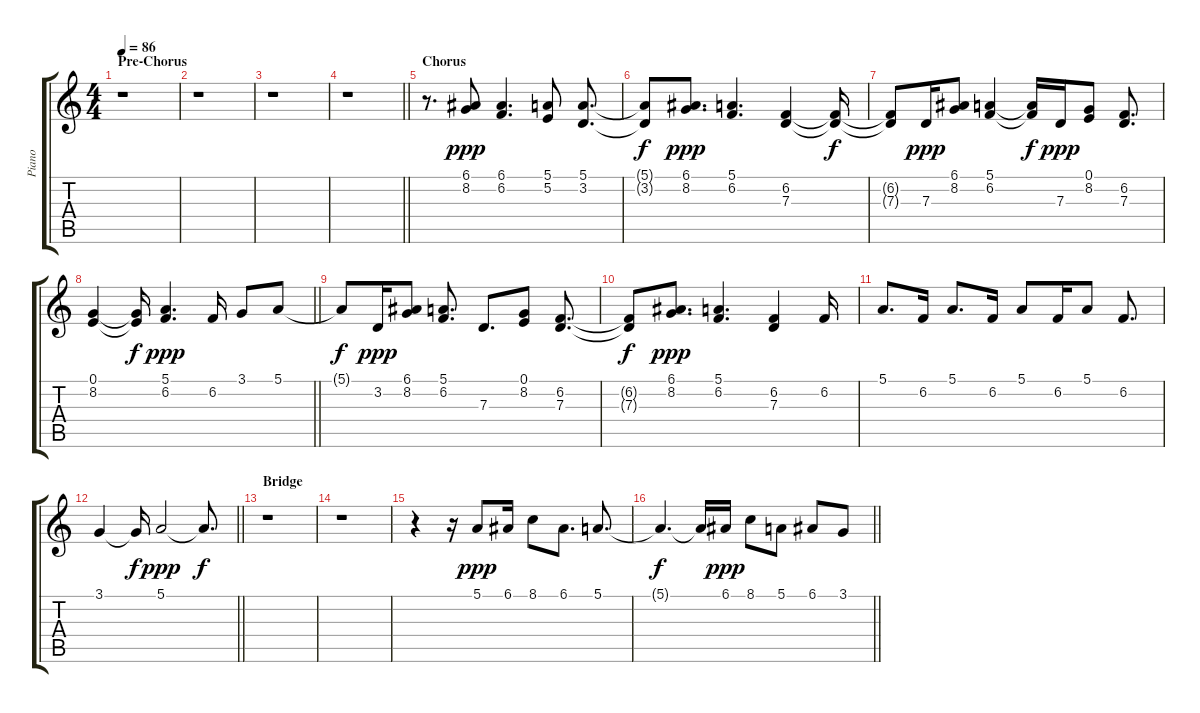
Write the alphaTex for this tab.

\track ("Piano" "Piano") {instrument acousticgrandpiano}
\staff {score tabs}
\tuning (E4 B3 G3 D3 A2 E2) {hide}
\ts (4 4)
\section ("" "Pre-Chorus")
\tempo 86
\clef g2
\ks c
r.1{dy f} |
r.1 |
r.1 |
\barLineRight lightlight
r.1 |
\section ("" "Chorus")
r.8{d} (6.1 8.2).8{dy ppp} (6.1 6.2).4{d} (5.1 5.2).8 (5.1 3.2).8{d} |
(5.1{t} 3.2{t}).8{dy f} (6.1 8.2).8{d dy ppp} (5.1 6.2).4{d} (6.2 7.3).4 (6.2{t} 7.3{t}).16{dy f} |
(6.2{t} 7.3{t}).8 7.3.16{dy ppp} (6.1 8.2).8 (5.1 6.2).4 (5.1{t} 6.2{t}).16{dy f} 7.3.16{dy ppp} (0.1 8.2).8 (6.2 7.3).8{d} |
\barLineRight lightlight
(0.1 8.2).4 (0.1{t} 8.2{t}).16{dy f} (5.1 6.2).4{d dy ppp} 6.2.16 3.1.8 5.1.8 |
5.1{t}.8{dy f} 3.2.16{dy ppp} (6.1 8.2).8 (5.1 6.2).8{d} 7.3.8{d} (0.1 8.2).8 (6.2 7.3).8{d} |
(6.2{t} 7.3{t}).8{dy f} (6.1 8.2).8{d dy ppp} (5.1 6.2).4{d} (6.2 7.3).4 6.2.16 |
5.1.8{d} 6.2.16 5.1.8{d} 6.2.16 5.1.8 6.2.16 5.1.8 6.2.8{d} |
\barLineRight lightlight
3.1.4 3.1{t}.16{dy f} 5.1.2{dy ppp} 5.1{t}.8{d dy f} |
\section ("" "Bridge")
r.1 |
r.1 |
r.4 r.16 5.1.8{dy ppp} 6.1.16 8.1.8 6.1.8{d} 5.1.8{d} |
\barLineRight lightlight
5.1{t}.4{d dy f} 5.1{t}.16 6.1.16{dy ppp} 8.1.8 5.1.8 6.1.8 3.1.8
